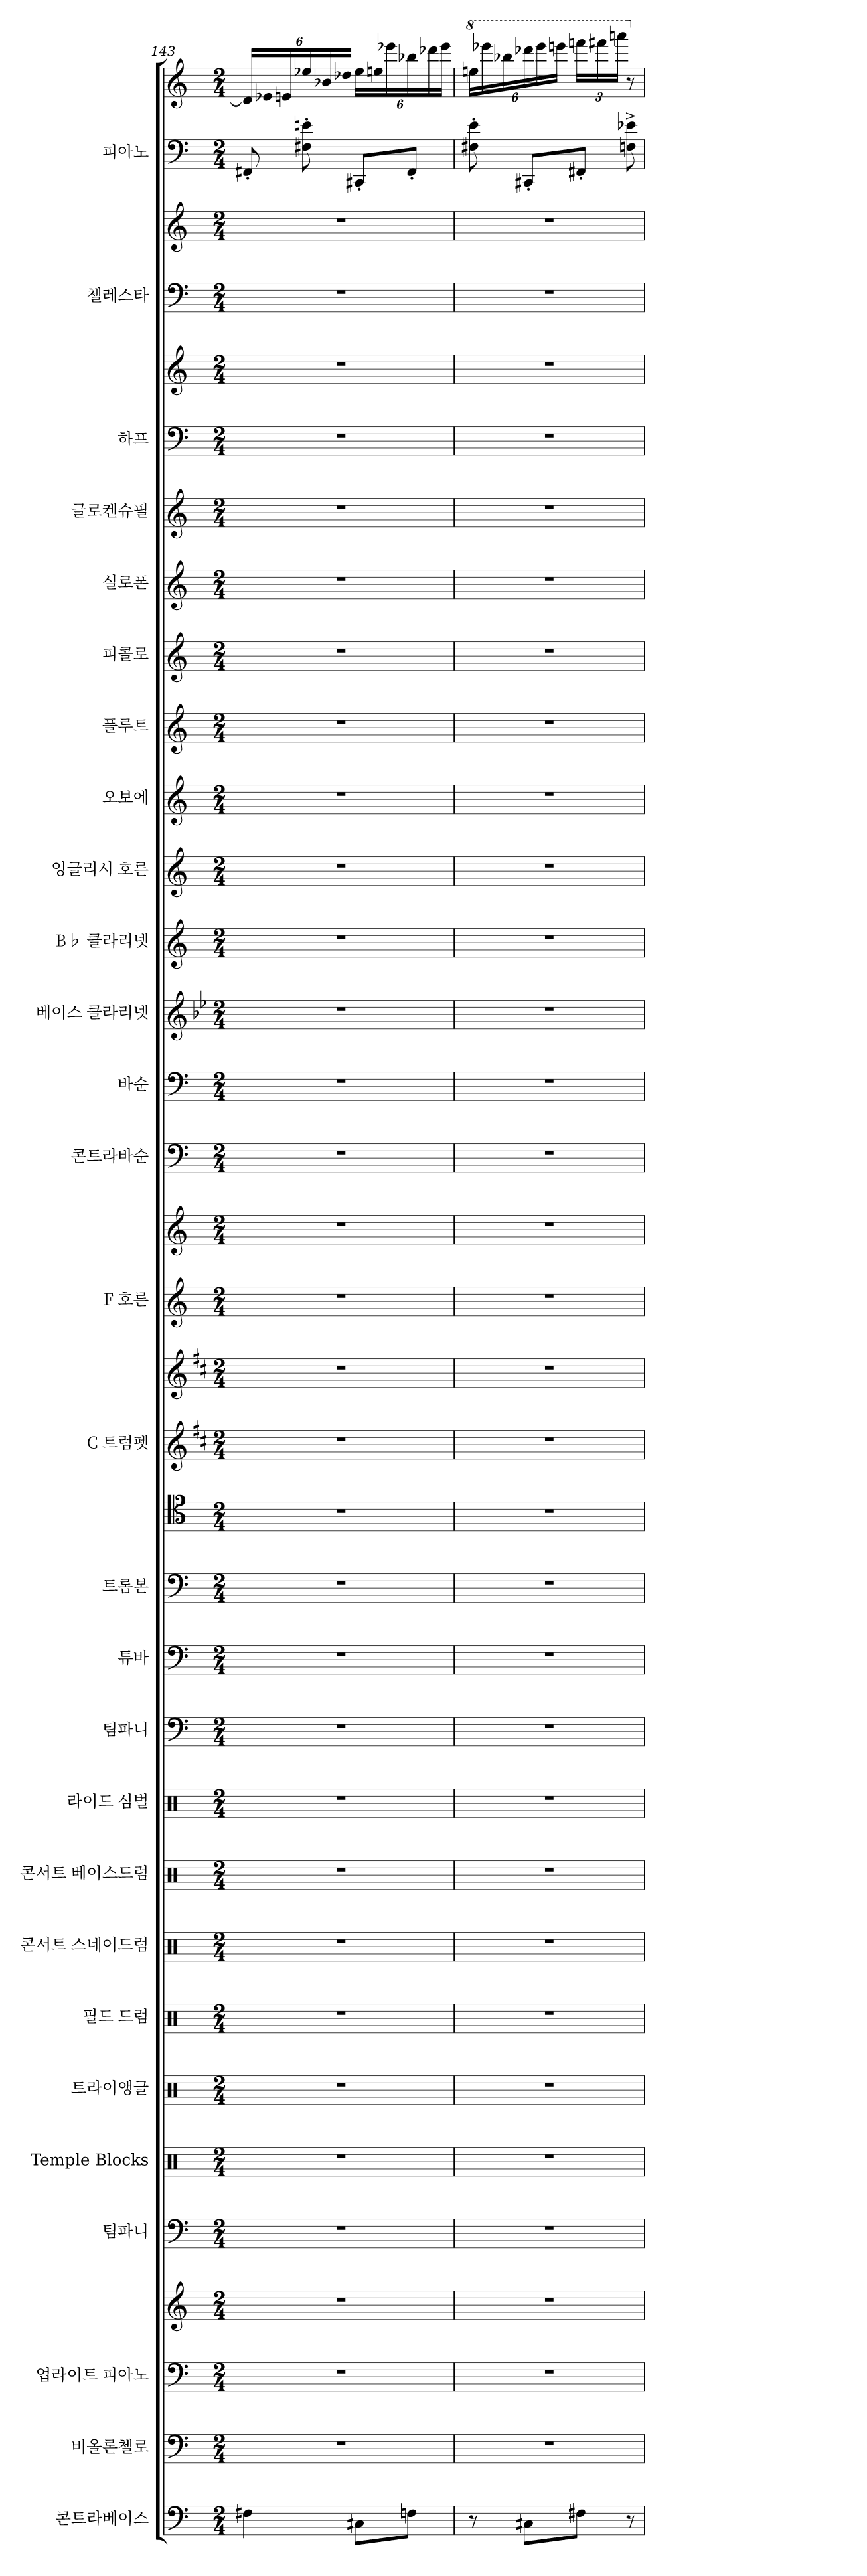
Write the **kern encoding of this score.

**kern	**kern	**kern	**kern	**kern	**kern	**kern	**kern	**kern	**kern	**kern	**kern	**kern	**kern	**kern	**kern	**kern	**kern	**kern	**kern	**kern	**kern	**kern	**kern	**kern	**kern	**kern	**kern	**kern	**kern	**kern	**kern	**kern	**kern	**kern
*part28	*part27	*part26	*part26	*part25	*part24	*part23	*part22	*part21	*part20	*part19	*part18	*part17	*part16	*part16	*part15	*part15	*part14	*part14	*part13	*part12	*part11	*part10	*part9	*part8	*part7	*part6	*part5	*part4	*part3	*part3	*part2	*part2	*part1	*part1
*staff35	*staff34	*staff33	*staff32	*staff31	*staff30	*staff29	*staff28	*staff27	*staff26	*staff25	*staff24	*staff23	*staff22	*staff21	*staff20	*staff19	*staff18	*staff17	*staff16	*staff15	*staff14	*staff13	*staff12	*staff11	*staff10	*staff9	*staff8	*staff7	*staff6	*staff5	*staff4	*staff3	*staff2	*staff1
*I"콘트라베이스	*I"비올론첼로	*I"업라이트 피아노	*	*I"팀파니	*I"Temple Blocks	*I"트라이앵글	*I"필드 드럼	*I"콘서트 스네어드럼	*I"콘서트 베이스드럼	*I"라이드 심벌	*I"팀파니	*I"튜바	*I"트롬본	*	*I"C 트럼펫	*	*I"F 호른	*	*I"콘트라바순	*I"바순	*I"베이스 클라리넷	*I"B♭ 클라리넷	*I"잉글리시 호른	*I"오보에	*I"플루트	*I"피콜로	*I"실로폰	*I"글로켄슈필	*I"하프	*	*I"첼레스타	*	*I"피아노	*
*	*	*	*	*	*I'Tmp. Bl.	*	*	*	*	*	*	*	*	*	*	*	*	*	*	*	*	*	*	*	*	*	*	*	*	*	*	*	*	*
*clefF4	*clefF4	*clefF4	*clefG2	*clefF4	*clefX	*clefX	*clefX	*clefX	*clefX	*clefX	*clefF4	*clefF4	*clefF4	*clefC4	*clefG2	*clefG2	*clefG2	*clefG2	*clefF4	*clefF4	*clefG2	*clefG2	*clefG2	*clefG2	*clefG2	*clefG2	*clefG2	*clefG2	*clefF4	*clefG2	*clefF4	*clefG2	*clefF4	*clefG2
*ITrd7c12	*	*	*	*	*	*	*	*	*	*	*	*	*	*	*ITrd1c2	*ITrd1c2	*ITrd4c7	*ITrd4c7	*ITrd7c12	*	*ITrd8c14	*ITrd1c2	*ITrd4c7	*	*	*ITrd-7c-12	*ITrd-7c-12	*ITrd-14c-24	*	*	*ITrd-7c-12	*ITrd-7c-12	*	*
*k[]	*k[]	*k[]	*k[]	*k[]	*k[]	*k[]	*k[]	*k[]	*k[]	*k[]	*k[]	*k[]	*k[]	*k[]	*k[]	*k[]	*k[b-]	*k[b-]	*k[]	*k[]	*k[b-e-]	*k[b-e-]	*k[b-]	*k[]	*k[]	*k[]	*k[]	*k[]	*k[]	*k[]	*k[]	*k[]	*k[]	*k[]
*M2/4	*M2/4	*M2/4	*M2/4	*M2/4	*M2/4	*M2/4	*M2/4	*M2/4	*M2/4	*M2/4	*M2/4	*M2/4	*M2/4	*M2/4	*M2/4	*M2/4	*M2/4	*M2/4	*M2/4	*M2/4	*M2/4	*M2/4	*M2/4	*M2/4	*M2/4	*M2/4	*M2/4	*M2/4	*M2/4	*M2/4	*M2/4	*M2/4	*M2/4	*M2/4
*	*	*	*	*	*	*	*	*	*	*	*	*	*	*	*	*	*	*	*	*	*	*	*	*	*	*	*	*	*	*	*	*	*	*Xbrackettup
=143	=143	=143	=143	=143	=143	=143	=143	=143	=143	=143	=143	=143	=143	=143	=143	=143	=143	=143	=143	=143	=143	=143	=143	=143	=143	=143	=143	=143	=143	=143	=143	=143	=143	=143
4FF#X\	2r	2r	2r	2r	2r	2r	2r	2r	2r	2r	2r	2r	2r	2r	2r	2r	2r	2r	2r	2r	2r	2r	2r	2r	2r	2r	2r	2r	2r	2r	2r	2r	8FF#X'/	24d-/LL]
.	.	.	.	.	.	.	.	.	.	.	.	.	.	.	.	.	.	.	.	.	.	.	.	.	.	.	.	.	.	.	.	.	.	24e-X/
.	.	.	.	.	.	.	.	.	.	.	.	.	.	.	.	.	.	.	.	.	.	.	.	.	.	.	.	.	.	.	.	.	.	24en/
.	.	.	.	.	.	.	.	.	.	.	.	.	.	.	.	.	.	.	.	.	.	.	.	.	.	.	.	.	.	.	.	.	8F#X\' 8en\'	24ee-X/
.	.	.	.	.	.	.	.	.	.	.	.	.	.	.	.	.	.	.	.	.	.	.	.	.	.	.	.	.	.	.	.	.	.	24b-X/
.	.	.	.	.	.	.	.	.	.	.	.	.	.	.	.	.	.	.	.	.	.	.	.	.	.	.	.	.	.	.	.	.	.	24dd-X/JJ
8CC#X\L	.	.	.	.	.	.	.	.	.	.	.	.	.	.	.	.	.	.	.	.	.	.	.	.	.	.	.	.	.	.	.	.	8CC#X'/L	24ee-\LL
.	.	.	.	.	.	.	.	.	.	.	.	.	.	.	.	.	.	.	.	.	.	.	.	.	.	.	.	.	.	.	.	.	.	24een\
.	.	.	.	.	.	.	.	.	.	.	.	.	.	.	.	.	.	.	.	.	.	.	.	.	.	.	.	.	.	.	.	.	.	24eee-X\
8FFn\J	.	.	.	.	.	.	.	.	.	.	.	.	.	.	.	.	.	.	.	.	.	.	.	.	.	.	.	.	.	.	.	.	8FF#'/J	24bb-X\
.	.	.	.	.	.	.	.	.	.	.	.	.	.	.	.	.	.	.	.	.	.	.	.	.	.	.	.	.	.	.	.	.	.	24ddd-X\
.	.	.	.	.	.	.	.	.	.	.	.	.	.	.	.	.	.	.	.	.	.	.	.	.	.	.	.	.	.	.	.	.	.	24eee-\JJ
=144	=144	=144	=144	=144	=144	=144	=144	=144	=144	=144	=144	=144	=144	=144	=144	=144	=144	=144	=144	=144	=144	=144	=144	=144	=144	=144	=144	=144	=144	=144	=144	=144	=144	=144
*	*	*	*	*	*	*	*	*	*	*	*	*	*	*	*	*	*	*	*	*	*	*	*	*	*	*	*	*	*	*	*	*	*	*8va
8r	2r	2r	2r	2r	2r	2r	2r	2r	2r	2r	2r	2r	2r	2r	2r	2r	2r	2r	2r	2r	2r	2r	2r	2r	2r	2r	2r	2r	2r	2r	2r	2r	8F#X\' 8e\'	24eeen\LL
.	.	.	.	.	.	.	.	.	.	.	.	.	.	.	.	.	.	.	.	.	.	.	.	.	.	.	.	.	.	.	.	.	.	24eeee-X\
.	.	.	.	.	.	.	.	.	.	.	.	.	.	.	.	.	.	.	.	.	.	.	.	.	.	.	.	.	.	.	.	.	.	24bbb-X\
8CC#X\L	.	.	.	.	.	.	.	.	.	.	.	.	.	.	.	.	.	.	.	.	.	.	.	.	.	.	.	.	.	.	.	.	8CC#X'/L	24dddd-X\
.	.	.	.	.	.	.	.	.	.	.	.	.	.	.	.	.	.	.	.	.	.	.	.	.	.	.	.	.	.	.	.	.	.	24eeee-\
.	.	.	.	.	.	.	.	.	.	.	.	.	.	.	.	.	.	.	.	.	.	.	.	.	.	.	.	.	.	.	.	.	.	24eeeen\JJ
8FF#X\J	.	.	.	.	.	.	.	.	.	.	.	.	.	.	.	.	.	.	.	.	.	.	.	.	.	.	.	.	.	.	.	.	8FF#X'/J	24ffffn\LL
.	.	.	.	.	.	.	.	.	.	.	.	.	.	.	.	.	.	.	.	.	.	.	.	.	.	.	.	.	.	.	.	.	.	24ffff#X\
.	.	.	.	.	.	.	.	.	.	.	.	.	.	.	.	.	.	.	.	.	.	.	.	.	.	.	.	.	.	.	.	.	.	24aaaan\JJ
*	*	*	*	*	*	*	*	*	*	*	*	*	*	*	*	*	*	*	*	*	*	*	*	*	*	*	*	*	*	*	*	*	*	*X8va
8r	.	.	.	.	.	.	.	.	.	.	.	.	.	.	.	.	.	.	.	.	.	.	.	.	.	.	.	.	.	.	.	.	8Fn\^ 8e-X\^	8r
=	=	=	=	=	=	=	=	=	=	=	=	=	=	=	=	=	=	=	=	=	=	=	=	=	=	=	=	=	=	=	=	=	=	=
*-	*-	*-	*-	*-	*-	*-	*-	*-	*-	*-	*-	*-	*-	*-	*-	*-	*-	*-	*-	*-	*-	*-	*-	*-	*-	*-	*-	*-	*-	*-	*-	*-	*-	*-
